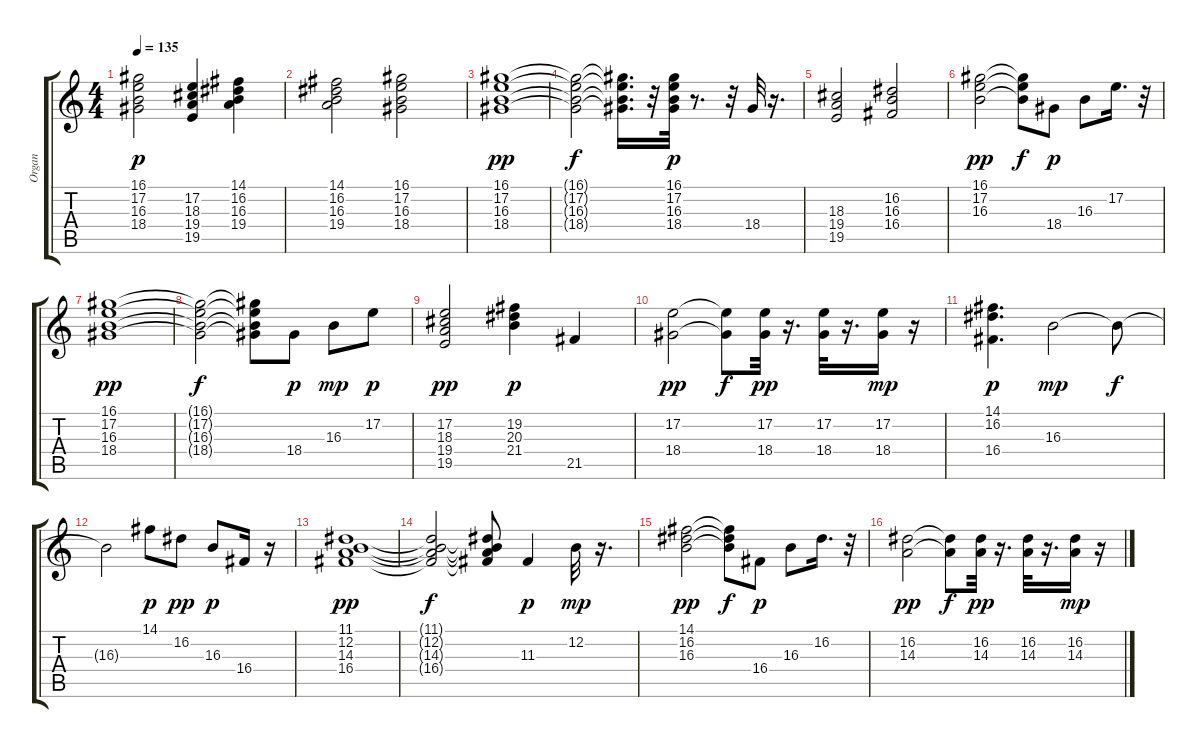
\track ("Organ" "Organ") {instrument rockorgan}
\staff {score tabs}
\tuning (E4 B3 G3 D3 A2 E2) {hide}
\ts (4 4)
\tempo 135
\clef g2
\ks c
(16.1 17.2 16.3 18.4).2{dy p} (17.2 18.3 19.4 19.5).4 (14.1 16.2 16.3 19.4).4 |
(14.1 16.2 16.3 19.4).2 (16.1 17.2 16.3 18.4).2 |
(16.1 17.2 16.3 18.4).1{dy pp} |
(16.1{t} 17.2{t} 16.3{t} 18.4{t}).2{dy f} (16.1{t} 17.2{t} 16.3{t} 18.4{t}).16{d} r.32 (16.1 17.2 16.3 18.4).32{dy p} r.8{d} r.32 18.4.32 r.16{d} |
(18.3 19.4 19.5).2 (16.2 16.3 16.4).2 |
(16.1 17.2 16.3).2{dy pp} (16.1{t} 17.2{t} 16.3{t}).8{dy f} 18.4.8{dy p} 16.3.8 17.2.16{d} r.32 |
(16.1 17.2 16.3 18.4).1{dy pp} |
(16.1{t} 17.2{t} 16.3{t} 18.4{t}).2{dy f} (16.1{t} 17.2{t} 16.3{t} 18.4{t}).8 18.4.8{dy p} 16.3.8{dy mp} 17.2.8{dy p} |
(17.2 18.3 19.4 19.5).2{dy pp} (19.2 20.3 21.4).4{dy p} 21.5.4 |
(17.2 18.4).2{dy pp} (17.2{t} 18.4{t}).8{dy f} (17.2 18.4).32{dy pp} r.16{d} (17.2 18.4).32 r.16{d} (17.2 18.4).16{dy mp} r.16 |
(14.1 16.2 16.4).4{d dy p} 16.3.2{dy mp} 16.3{t}.8{dy f} |
16.3{t}.2 14.1.8{dy p} 16.2.8{dy pp} 16.3.8{dy p} 16.4.16 r.16 |
(11.1 12.2 14.3 16.4).1{dy pp} |
(11.1{t} 12.2{t} 14.3{t} 16.4{t}).2{dy f} (11.1{t} 12.2{t} 14.3{t} 16.4{t}).8 11.3.4{dy p} 12.2.32{dy mp} r.16{d} |
(14.1 16.2 16.3).2{dy pp} (14.1{t} 16.2{t} 16.3{t}).8{dy f} 16.4.8{dy p} 16.3.8 16.2.16{d} r.32 |
(16.2 14.3).2{dy pp} (16.2{t} 14.3{t}).8{dy f} (16.2 14.3).32{dy pp} r.16{d} (16.2 14.3).32 r.16{d} (16.2 14.3).16{dy mp} r.16
